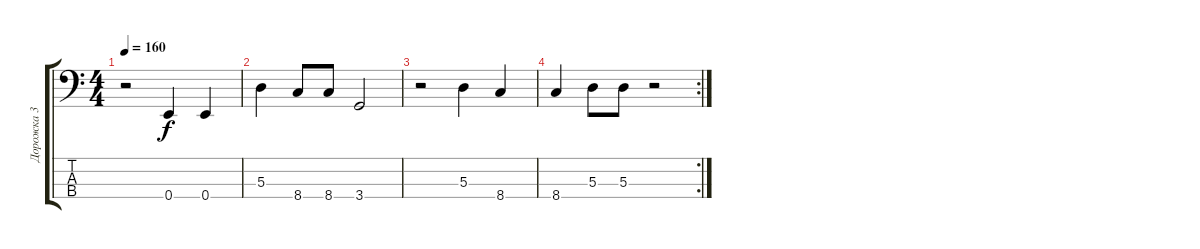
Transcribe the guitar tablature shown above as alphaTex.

\track ("Дорожка 3" "Дорожка 3") {instrument electricbassfinger}
\staff {score tabs}
\tuning (G2 D2 A1 E1) {hide}
\ts (4 4)
\tempo 160
\clef f4
\ks c
r.2{dy f} 0.4.4 0.4.4 |
5.3.4 8.4.8 8.4.8 3.4.2 |
r.2 5.3.4 8.4.4 |
\rc 2
8.4.4 5.3.8 5.3.8 r.2
